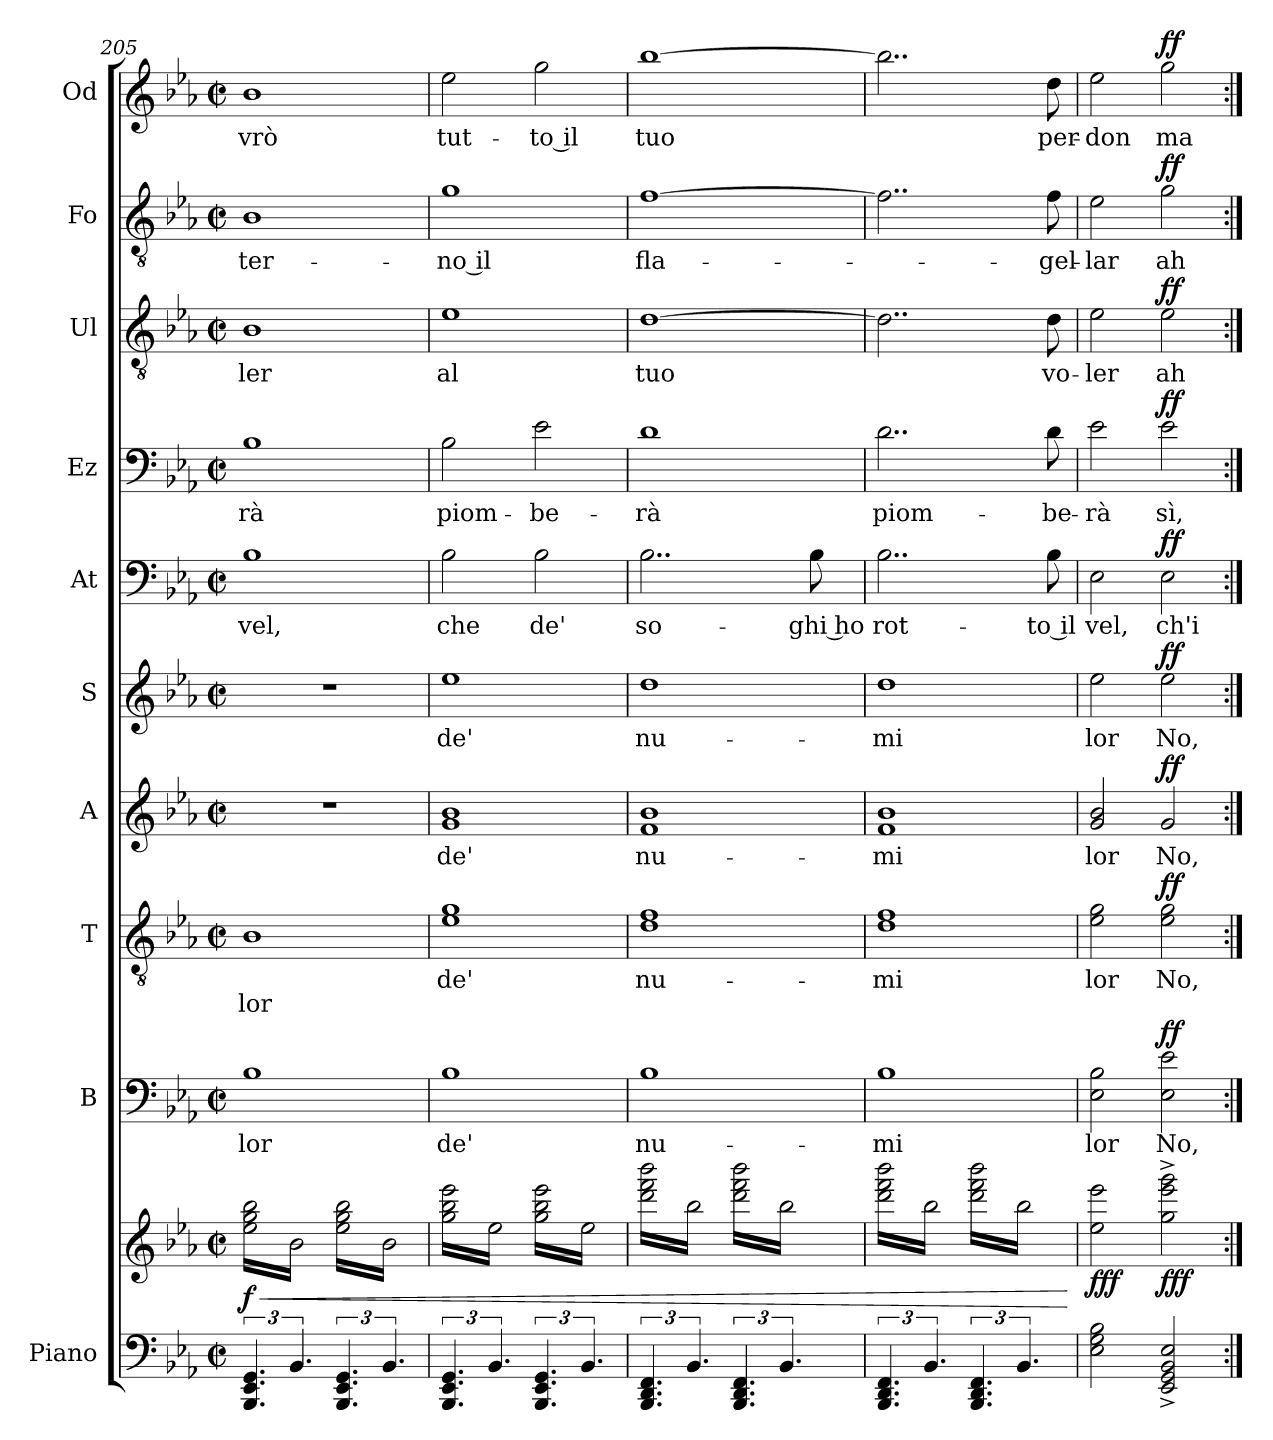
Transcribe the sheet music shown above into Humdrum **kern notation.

**kern	**kern	**dynam	**kern	**text	**dynam	**kern	**text	**text	**dynam	**kern	**text	**dynam	**kern	**text	**dynam	**kern	**text	**dynam	**kern	**text	**dynam	**kern	**text	**dynam	**kern	**text	**dynam	**kern	**text	**dynam
*part10	*part10	*part10	*part9	*part9	*part9	*part8	*part8	*part8	*part8	*part7	*part7	*part7	*part6	*part6	*part6	*part5	*part5	*part5	*part4	*part4	*part4	*part3	*part3	*part3	*part2	*part2	*part2	*part1	*part1	*part1
*staff11	*staff10	*staff10/11	*staff9	*staff9	*staff9	*staff8	*staff8	*staff8	*staff8	*staff7	*staff7	*staff7	*staff6	*staff6	*staff6	*staff5	*staff5	*staff5	*staff4	*staff4	*staff4	*staff3	*staff3	*staff3	*staff2	*staff2	*staff2	*staff1	*staff1	*staff1
*I"Piano	*	*	*I"B	*	*	*I"T	*	*	*	*I"A	*	*	*I"S	*	*	*I"At	*	*	*I"Ez	*	*	*I"Ul	*	*	*I"Fo	*	*	*I"Od	*	*
*I'Pno	*	*	*I'B	*	*	*I'T	*	*	*	*I'A	*	*	*I'S	*	*	*I'At	*	*	*I'Ez	*	*	*I'Ul	*	*	*I'Fo	*	*	*I'Od	*	*
*clefF4	*clefG2	*	*clefF4	*	*	*clefGv2	*	*	*	*clefG2	*	*	*clefG2	*	*	*clefF4	*	*	*clefF4	*	*	*clefGv2	*	*	*clefGv2	*	*	*clefG2	*	*
*k[b-e-a-]	*k[b-e-a-]	*	*k[b-e-a-]	*	*	*k[b-e-a-]	*	*	*	*k[b-e-a-]	*	*	*k[b-e-a-]	*	*	*k[b-e-a-]	*	*	*k[b-e-a-]	*	*	*k[b-e-a-]	*	*	*k[b-e-a-]	*	*	*k[b-e-a-]	*	*
*M2/2	*M2/2	*	*M2/2	*	*	*M2/2	*	*	*	*M2/2	*	*	*M2/2	*	*	*M2/2	*	*	*M2/2	*	*	*M2/2	*	*	*M2/2	*	*	*M2/2	*	*
*met(c|)	*met(c|)	*	*met(c|)	*	*	*met(c|)	*	*	*	*met(c|)	*	*	*met(c|)	*	*	*met(c|)	*	*	*met(c|)	*	*	*met(c|)	*	*	*met(c|)	*	*	*met(c|)	*	*
=205	=205	=205	=205	=205	=205	=205	=205	=205	=205	=205	=205	=205	=205	=205	=205	=205	=205	=205	=205	=205	=205	=205	=205	=205	=205	=205	=205	=205	=205	=205
!	!	!LO:HP:b	!	!LO:LY:b	!	!	!	!LO:LY:b	!	!	!	!	!	!	!	!	!LO:LY:b	!	!	!LO:LY:b	!	!	!LO:LY:b	!	!	!LO:LY:b	!	!	!LO:LY:b	!
*	*	*	*	*	*	*^	*	*	*	*	*	*	*	*	*	*	*	*	*	*	*	*	*	*	*	*	*	*	*	*
!	!	!LO:DY:n=1:b	!	!	!	!	!	!	!	!	!	!	!	!	!	!	!	!	!	!	!	!	!	!	!	!	!	!	!	!	!
*	*tremolo	*	*	*	*	*	*	*	*	*	*	*	*	*	*	*	*	*	*	*	*	*	*	*	*	*	*	*	*	*	*
6.BBB-/ 6.EE-/ 6.GG/	16ee-\ 16gg\ 16bb-\LL	< f	1B-	lor	.	1B-	1B-yy	.	-lor	.	1r	.	.	1r	.	.	1B-	vel,	.	1B-	-rà	.	1B-	-ler	.	1B-	-ter-	.	1b-	-vrò	.
.	16b-\	.	.	.	.	.	.	.	.	.	.	.	.	.	.	.	.	.	.	.	.	.	.	.	.	.	.	.	.	.	.
.	16ee-\ 16gg\ 16bb-\	.	.	.	.	.	.	.	.	.	.	.	.	.	.	.	.	.	.	.	.	.	.	.	.	.	.	.	.	.	.
.	16b-\	.	.	.	.	.	.	.	.	.	.	.	.	.	.	.	.	.	.	.	.	.	.	.	.	.	.	.	.	.	.
6.BB-/	16ee-\ 16gg\ 16bb-\	.	.	.	.	.	.	.	.	.	.	.	.	.	.	.	.	.	.	.	.	.	.	.	.	.	.	.	.	.	.
.	16b-\	.	.	.	.	.	.	.	.	.	.	.	.	.	.	.	.	.	.	.	.	.	.	.	.	.	.	.	.	.	.
.	16ee-\ 16gg\ 16bb-\	.	.	.	.	.	.	.	.	.	.	.	.	.	.	.	.	.	.	.	.	.	.	.	.	.	.	.	.	.	.
.	16b-\JJ	.	.	.	.	.	.	.	.	.	.	.	.	.	.	.	.	.	.	.	.	.	.	.	.	.	.	.	.	.	.
6.BBB-/ 6.EE-/ 6.GG/	16ee-\ 16gg\ 16bb-\LL	.	.	.	.	.	.	.	.	.	.	.	.	.	.	.	.	.	.	.	.	.	.	.	.	.	.	.	.	.	.
.	16b-\	.	.	.	.	.	.	.	.	.	.	.	.	.	.	.	.	.	.	.	.	.	.	.	.	.	.	.	.	.	.
.	16ee-\ 16gg\ 16bb-\	.	.	.	.	.	.	.	.	.	.	.	.	.	.	.	.	.	.	.	.	.	.	.	.	.	.	.	.	.	.
.	16b-\	.	.	.	.	.	.	.	.	.	.	.	.	.	.	.	.	.	.	.	.	.	.	.	.	.	.	.	.	.	.
6.BB-/	16ee-\ 16gg\ 16bb-\	.	.	.	.	.	.	.	.	.	.	.	.	.	.	.	.	.	.	.	.	.	.	.	.	.	.	.	.	.	.
.	16b-\	.	.	.	.	.	.	.	.	.	.	.	.	.	.	.	.	.	.	.	.	.	.	.	.	.	.	.	.	.	.
.	16ee-\ 16gg\ 16bb-\	.	.	.	.	.	.	.	.	.	.	.	.	.	.	.	.	.	.	.	.	.	.	.	.	.	.	.	.	.	.
.	16b-\JJ	.	.	.	.	.	.	.	.	.	.	.	.	.	.	.	.	.	.	.	.	.	.	.	.	.	.	.	.	.	.
*	*	*	*	*	*	*v	*v	*	*	*	*	*	*	*	*	*	*	*	*	*	*	*	*	*	*	*	*	*	*	*	*
=206	=206	=206	=206	=206	=206	=206	=206	=206	=206	=206	=206	=206	=206	=206	=206	=206	=206	=206	=206	=206	=206	=206	=206	=206	=206	=206	=206	=206	=206	=206
!	!	!	!	!LO:LY:b	!	!	!LO:LY:b	!	!	!	!LO:LY:b	!	!	!LO:LY:b	!	!	!LO:LY:b	!	!	!LO:LY:b	!	!	!LO:LY:b	!	!	!LO:LY:b	!	!	!LO:LY:b	!
6.BBB-/ 6.EE-/ 6.GG/	16gg\ 16bb-\ 16eee-\LL	.	1B-	de'	.	1e-! 1g	de'	.	.	1g 1b-!	de'	.	1ee-	de'	.	2B-\	che	.	2B-\	piom-	.	1e-	al	.	1g	-no il	.	2ee-\	tut-	.
.	16ee-\	.	.	.	.	.	.	.	.	.	.	.	.	.	.	.	.	.	.	.	.	.	.	.	.	.	.	.	.	.
.	16gg\ 16bb-\ 16eee-\	.	.	.	.	.	.	.	.	.	.	.	.	.	.	.	.	.	.	.	.	.	.	.	.	.	.	.	.	.
.	16ee-\	.	.	.	.	.	.	.	.	.	.	.	.	.	.	.	.	.	.	.	.	.	.	.	.	.	.	.	.	.
6.BB-/	16gg\ 16bb-\ 16eee-\	.	.	.	.	.	.	.	.	.	.	.	.	.	.	.	.	.	.	.	.	.	.	.	.	.	.	.	.	.
.	16ee-\	.	.	.	.	.	.	.	.	.	.	.	.	.	.	.	.	.	.	.	.	.	.	.	.	.	.	.	.	.
.	16gg\ 16bb-\ 16eee-\	.	.	.	.	.	.	.	.	.	.	.	.	.	.	.	.	.	.	.	.	.	.	.	.	.	.	.	.	.
.	16ee-\JJ	.	.	.	.	.	.	.	.	.	.	.	.	.	.	.	.	.	.	.	.	.	.	.	.	.	.	.	.	.
!	!	!	!	!	!	!	!	!	!	!	!	!	!	!	!	!	!LO:LY:b	!	!	!LO:LY:b	!	!	!	!	!	!	!	!	!LO:LY:b	!
6.BBB-/ 6.EE-/ 6.GG/	16gg\ 16bb-\ 16eee-\LL	.	.	.	.	.	.	.	.	.	.	.	.	.	.	2B-\	de'	.	2e-\	-be-	.	.	.	.	.	.	.	2gg\	-to il	.
.	16ee-\	.	.	.	.	.	.	.	.	.	.	.	.	.	.	.	.	.	.	.	.	.	.	.	.	.	.	.	.	.
.	16gg\ 16bb-\ 16eee-\	.	.	.	.	.	.	.	.	.	.	.	.	.	.	.	.	.	.	.	.	.	.	.	.	.	.	.	.	.
.	16ee-\	.	.	.	.	.	.	.	.	.	.	.	.	.	.	.	.	.	.	.	.	.	.	.	.	.	.	.	.	.
6.BB-/	16gg\ 16bb-\ 16eee-\	.	.	.	.	.	.	.	.	.	.	.	.	.	.	.	.	.	.	.	.	.	.	.	.	.	.	.	.	.
.	16ee-\	.	.	.	.	.	.	.	.	.	.	.	.	.	.	.	.	.	.	.	.	.	.	.	.	.	.	.	.	.
.	16gg\ 16bb-\ 16eee-\	.	.	.	.	.	.	.	.	.	.	.	.	.	.	.	.	.	.	.	.	.	.	.	.	.	.	.	.	.
.	16ee-\JJ	.	.	.	.	.	.	.	.	.	.	.	.	.	.	.	.	.	.	.	.	.	.	.	.	.	.	.	.	.
!!LO:PB:g=z
=207	=207	=207	=207	=207	=207	=207	=207	=207	=207	=207	=207	=207	=207	=207	=207	=207	=207	=207	=207	=207	=207	=207	=207	=207	=207	=207	=207	=207	=207	=207
!	!	!	!	!LO:LY:b	!	!	!LO:LY:b	!	!	!	!LO:LY:b	!	!	!LO:LY:b	!	!	!LO:LY:b	!	!	!LO:LY:b	!	!	!LO:LY:b	!	!	!LO:LY:b	!	!	!LO:LY:b	!
6.BBB-/ 6.DD/ 6.FF/	16ddd\ 16fff\ 16bbb-\LL	.	1B-	nu-	.	1d! 1f	nu-	.	.	1f 1b-!	nu-	.	1dd	nu-	.	2..B-\	so-	.	1d	-rà	.	[1d	tuo	.	[1f	fla-	.	[1bb-	tuo	.
.	16bb-\	.	.	.	.	.	.	.	.	.	.	.	.	.	.	.	.	.	.	.	.	.	.	.	.	.	.	.	.	.
.	16ddd\ 16fff\ 16bbb-\	.	.	.	.	.	.	.	.	.	.	.	.	.	.	.	.	.	.	.	.	.	.	.	.	.	.	.	.	.
.	16bb-\	.	.	.	.	.	.	.	.	.	.	.	.	.	.	.	.	.	.	.	.	.	.	.	.	.	.	.	.	.
6.BB-/	16ddd\ 16fff\ 16bbb-\	.	.	.	.	.	.	.	.	.	.	.	.	.	.	.	.	.	.	.	.	.	.	.	.	.	.	.	.	.
.	16bb-\	.	.	.	.	.	.	.	.	.	.	.	.	.	.	.	.	.	.	.	.	.	.	.	.	.	.	.	.	.
.	16ddd\ 16fff\ 16bbb-\	.	.	.	.	.	.	.	.	.	.	.	.	.	.	.	.	.	.	.	.	.	.	.	.	.	.	.	.	.
.	16bb-\JJ	.	.	.	.	.	.	.	.	.	.	.	.	.	.	.	.	.	.	.	.	.	.	.	.	.	.	.	.	.
6.BBB-/ 6.DD/ 6.FF/	16ddd\ 16fff\ 16bbb-\LL	.	.	.	.	.	.	.	.	.	.	.	.	.	.	.	.	.	.	.	.	.	.	.	.	.	.	.	.	.
.	16bb-\	.	.	.	.	.	.	.	.	.	.	.	.	.	.	.	.	.	.	.	.	.	.	.	.	.	.	.	.	.
.	16ddd\ 16fff\ 16bbb-\	.	.	.	.	.	.	.	.	.	.	.	.	.	.	.	.	.	.	.	.	.	.	.	.	.	.	.	.	.
.	16bb-\	.	.	.	.	.	.	.	.	.	.	.	.	.	.	.	.	.	.	.	.	.	.	.	.	.	.	.	.	.
6.BB-/	16ddd\ 16fff\ 16bbb-\	.	.	.	.	.	.	.	.	.	.	.	.	.	.	.	.	.	.	.	.	.	.	.	.	.	.	.	.	.
.	16bb-\	.	.	.	.	.	.	.	.	.	.	.	.	.	.	.	.	.	.	.	.	.	.	.	.	.	.	.	.	.
!	!	!	!	!	!	!	!	!	!	!	!	!	!	!	!	!	!LO:LY:b	!	!	!	!	!	!	!	!	!	!	!	!	!
.	16ddd\ 16fff\ 16bbb-\	.	.	.	.	.	.	.	.	.	.	.	.	.	.	8B-\	-ghi ho	.	.	.	.	.	.	.	.	.	.	.	.	.
.	16bb-\JJ	.	.	.	.	.	.	.	.	.	.	.	.	.	.	.	.	.	.	.	.	.	.	.	.	.	.	.	.	.
=208	=208	=208	=208	=208	=208	=208	=208	=208	=208	=208	=208	=208	=208	=208	=208	=208	=208	=208	=208	=208	=208	=208	=208	=208	=208	=208	=208	=208	=208	=208
!	!	!	!	!LO:LY:b	!	!	!LO:LY:b	!	!	!	!LO:LY:b	!	!	!LO:LY:b	!	!	!LO:LY:b	!	!	!LO:LY:b	!	!	!	!	!	!	!	!	!	!
6.BBB-/ 6.DD/ 6.FF/	16ddd\ 16fff\ 16bbb-\LL	.	1B-	-mi	.	1d! 1f	-mi	.	.	1f 1b-!	-mi	.	1dd	-mi	.	2..B-\	rot-	.	2..d\	piom-	.	2..d\]	.	.	2..f\]	.	.	2..bb-\]	.	.
.	16bb-\	.	.	.	.	.	.	.	.	.	.	.	.	.	.	.	.	.	.	.	.	.	.	.	.	.	.	.	.	.
.	16ddd\ 16fff\ 16bbb-\	.	.	.	.	.	.	.	.	.	.	.	.	.	.	.	.	.	.	.	.	.	.	.	.	.	.	.	.	.
.	16bb-\	.	.	.	.	.	.	.	.	.	.	.	.	.	.	.	.	.	.	.	.	.	.	.	.	.	.	.	.	.
6.BB-/	16ddd\ 16fff\ 16bbb-\	.	.	.	.	.	.	.	.	.	.	.	.	.	.	.	.	.	.	.	.	.	.	.	.	.	.	.	.	.
.	16bb-\	.	.	.	.	.	.	.	.	.	.	.	.	.	.	.	.	.	.	.	.	.	.	.	.	.	.	.	.	.
.	16ddd\ 16fff\ 16bbb-\	.	.	.	.	.	.	.	.	.	.	.	.	.	.	.	.	.	.	.	.	.	.	.	.	.	.	.	.	.
.	16bb-\JJ	.	.	.	.	.	.	.	.	.	.	.	.	.	.	.	.	.	.	.	.	.	.	.	.	.	.	.	.	.
6.BBB-/ 6.DD/ 6.FF/	16ddd\ 16fff\ 16bbb-\LL	.	.	.	.	.	.	.	.	.	.	.	.	.	.	.	.	.	.	.	.	.	.	.	.	.	.	.	.	.
.	16bb-\	.	.	.	.	.	.	.	.	.	.	.	.	.	.	.	.	.	.	.	.	.	.	.	.	.	.	.	.	.
.	16ddd\ 16fff\ 16bbb-\	.	.	.	.	.	.	.	.	.	.	.	.	.	.	.	.	.	.	.	.	.	.	.	.	.	.	.	.	.
.	16bb-\	.	.	.	.	.	.	.	.	.	.	.	.	.	.	.	.	.	.	.	.	.	.	.	.	.	.	.	.	.
6.BB-/	16ddd\ 16fff\ 16bbb-\	.	.	.	.	.	.	.	.	.	.	.	.	.	.	.	.	.	.	.	.	.	.	.	.	.	.	.	.	.
.	16bb-\	.	.	.	.	.	.	.	.	.	.	.	.	.	.	.	.	.	.	.	.	.	.	.	.	.	.	.	.	.
!	!	!	!	!	!	!	!	!	!	!	!	!	!	!	!	!	!LO:LY:b	!	!	!LO:LY:b	!	!	!LO:LY:b	!	!	!LO:LY:b	!	!	!LO:LY:b	!
.	16ddd\ 16fff\ 16bbb-\	.	.	.	.	.	.	.	.	.	.	.	.	.	.	8B-\	-to il	.	8d\	-be-	.	8d\	vo-	.	8f\	-gel-	.	8dd\	per-	.
.	16bb-\JJ	.	.	.	.	.	.	.	.	.	.	.	.	.	.	.	.	.	.	.	.	.	.	.	.	.	.	.	.	.
*	*Xtremolo	*	*	*	*	*	*	*	*	*	*	*	*	*	*	*	*	*	*	*	*	*	*	*	*	*	*	*	*	*
.	.	[	.	.	.	.	.	.	.	.	.	.	.	.	.	.	.	.	.	.	.	.	.	.	.	.	.	.	.	.
=209	=209	=209	=209	=209	=209	=209	=209	=209	=209	=209	=209	=209	=209	=209	=209	=209	=209	=209	=209	=209	=209	=209	=209	=209	=209	=209	=209	=209	=209	=209
!	!	!LO:DY:b	!	!LO:LY:b	!	!	!LO:LY:b	!	!	!	!LO:LY:b	!	!	!LO:LY:b	!	!	!LO:LY:b	!	!	!LO:LY:b	!	!	!LO:LY:b	!	!	!LO:LY:b	!	!	!LO:LY:b	!
2E-\ 2G\ 2B-\	2ee-\ 2eee-\	fff	2E-\ 2B-!\	lor	.	2e-!\ 2g\	lor	.	.	2g/ 2b-!/	lor	.	2ee-\	lor	.	2E-\	vel,	.	2e-\	-rà	.	2e-\	-ler	.	2e-\	-lar	.	2ee-\	-don	.
.	.	.	.	.	.	.	.	.	.	.	.	.	.	.	.	.	.	.	.	.	.	.	.	.	.	.	.	.	.	.
.	.	.	.	.	.	.	.	.	.	.	.	.	.	.	.	.	.	.	.	.	.	.	.	.	.	.	.	.	.	.
.	.	.	.	.	.	.	.	.	.	.	.	.	.	.	.	.	.	.	.	.	.	.	.	.	.	.	.	.	.	.
!	!	!LO:DY:b	!	!LO:LY:b	!LO:DY:a	!	!LO:LY:b	!	!LO:DY:a	!	!LO:LY:b	!LO:DY:a	!	!LO:LY:b	!LO:DY:a	!	!LO:LY:b	!LO:DY:a	!	!LO:LY:b	!LO:DY:a	!	!LO:LY:b	!LO:DY:a	!	!LO:LY:b	!LO:DY:a	!	!LO:LY:b	!LO:DY:a
2EE-/^ 2GG/^ 2BB-/^ 2E-/^	2gg\^ 2eee-\^ 2ggg\^	fff	2E-\ 2e-!\	No,	ff	2e-!\ 2g\	No,	.	ff	2g/	No,	ff	2ee-\	No,	ff	2E-\	ch'i -	ff	2e-\	sì,	ff	2e-\	ah	ff	2g\	ah	ff	2gg\	ma	ff
=:|!	=:|!	=:|!	=:|!	=:|!	=:|!	=:|!	=:|!	=:|!	=:|!	=:|!	=:|!	=:|!	=:|!	=:|!	=:|!	=:|!	=:|!	=:|!	=:|!	=:|!	=:|!	=:|!	=:|!	=:|!	=:|!	=:|!	=:|!	=:|!	=:|!	=:|!
*-	*-	*-	*-	*-	*-	*-	*-	*-	*-	*-	*-	*-	*-	*-	*-	*-	*-	*-	*-	*-	*-	*-	*-	*-	*-	*-	*-	*-	*-	*-
